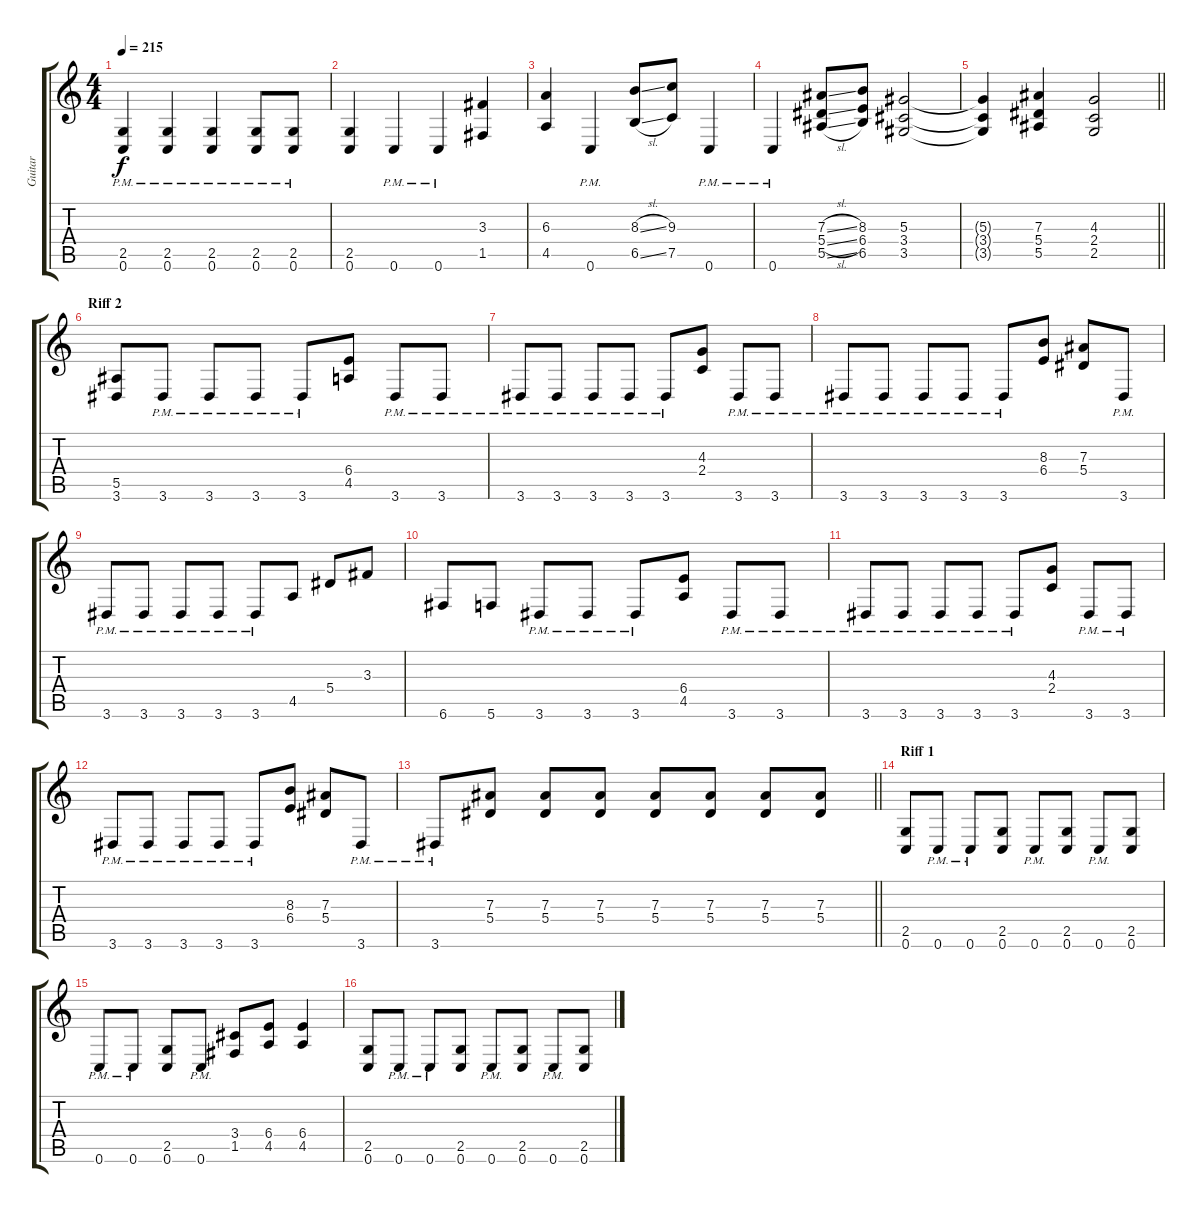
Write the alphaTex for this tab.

\track ("Guitar" "Guitar") {instrument distortionguitar}
\staff {score tabs}
\tuning (C4 G3 Eb3 Bb2 F2 C2) {hide}
\ts (4 4)
\tempo 215
\clef g2
\ks c
(2.5{pm} 0.6{pm}).4{dy f} (2.5{pm} 0.6{pm}).4 (2.5{pm} 0.6{pm}).4 (2.5{pm} 0.6{pm}).8 (2.5{pm} 0.6{pm}).8 |
(2.5 0.6).4 0.6{pm}.4 0.6{pm}.4 (3.3 1.5).4 |
(6.3 4.5).4 0.6{pm}.4 (8.3{sl} 6.5{sl}).8 (9.3 7.5).8 0.6{pm}.4 |
0.6{pm}.4 (7.3{sl} 5.4{sl} 5.5{sl}).8 (8.3 6.4 6.5).8 (5.3 3.4 3.5).2 |
\barLineRight lightlight
(5.3{t} 3.4{t} 3.5{t}).4 (7.3 5.4 5.5).4 (4.3 2.4 2.5).2 |
\section ("" "Riff 2")
(5.5 3.6).8 3.6{pm}.8 3.6{pm}.8 3.6{pm}.8 3.6{pm}.8 (6.4 4.5).8 3.6{pm}.8 3.6{pm}.8 |
3.6{pm}.8 3.6{pm}.8 3.6{pm}.8 3.6{pm}.8 3.6{pm}.8 (4.3 2.4).8 3.6{pm}.8 3.6{pm}.8 |
3.6{pm}.8 3.6{pm}.8 3.6{pm}.8 3.6{pm}.8 3.6{pm}.8 (8.3 6.4).8 (7.3 5.4).8 3.6{pm}.8 |
3.6{pm}.8 3.6{pm}.8 3.6{pm}.8 3.6{pm}.8 3.6{pm}.8 4.5.8 5.4.8 3.3.8 |
6.6.8 5.6.8 3.6{pm}.8 3.6{pm}.8 3.6{pm}.8 (6.4 4.5).8 3.6{pm}.8 3.6{pm}.8 |
3.6{pm}.8 3.6{pm}.8 3.6{pm}.8 3.6{pm}.8 3.6{pm}.8 (4.3 2.4).8 3.6{pm}.8 3.6{pm}.8 |
3.6{pm}.8 3.6{pm}.8 3.6{pm}.8 3.6{pm}.8 3.6{pm}.8 (8.3 6.4).8 (7.3 5.4).8 3.6{pm}.8 |
\barLineRight lightlight
3.6{pm}.8 (7.3 5.4).8 (7.3 5.4).8 (7.3 5.4).8 (7.3 5.4).8 (7.3 5.4).8 (7.3 5.4).8 (7.3 5.4).8 |
\section ("" "Riff 1")
(2.5 0.6).8 0.6{pm}.8 0.6{pm}.8 (2.5 0.6).8 0.6{pm}.8 (2.5 0.6).8 0.6{pm}.8 (2.5 0.6).8 |
0.6{pm}.8 0.6{pm}.8 (2.5 0.6).8 0.6{pm}.8 (3.4 1.5).8 (6.4 4.5).8 (6.4 4.5).4 |
(2.5 0.6).8 0.6{pm}.8 0.6{pm}.8 (2.5 0.6).8 0.6{pm}.8 (2.5 0.6).8 0.6{pm}.8 (2.5 0.6).8
